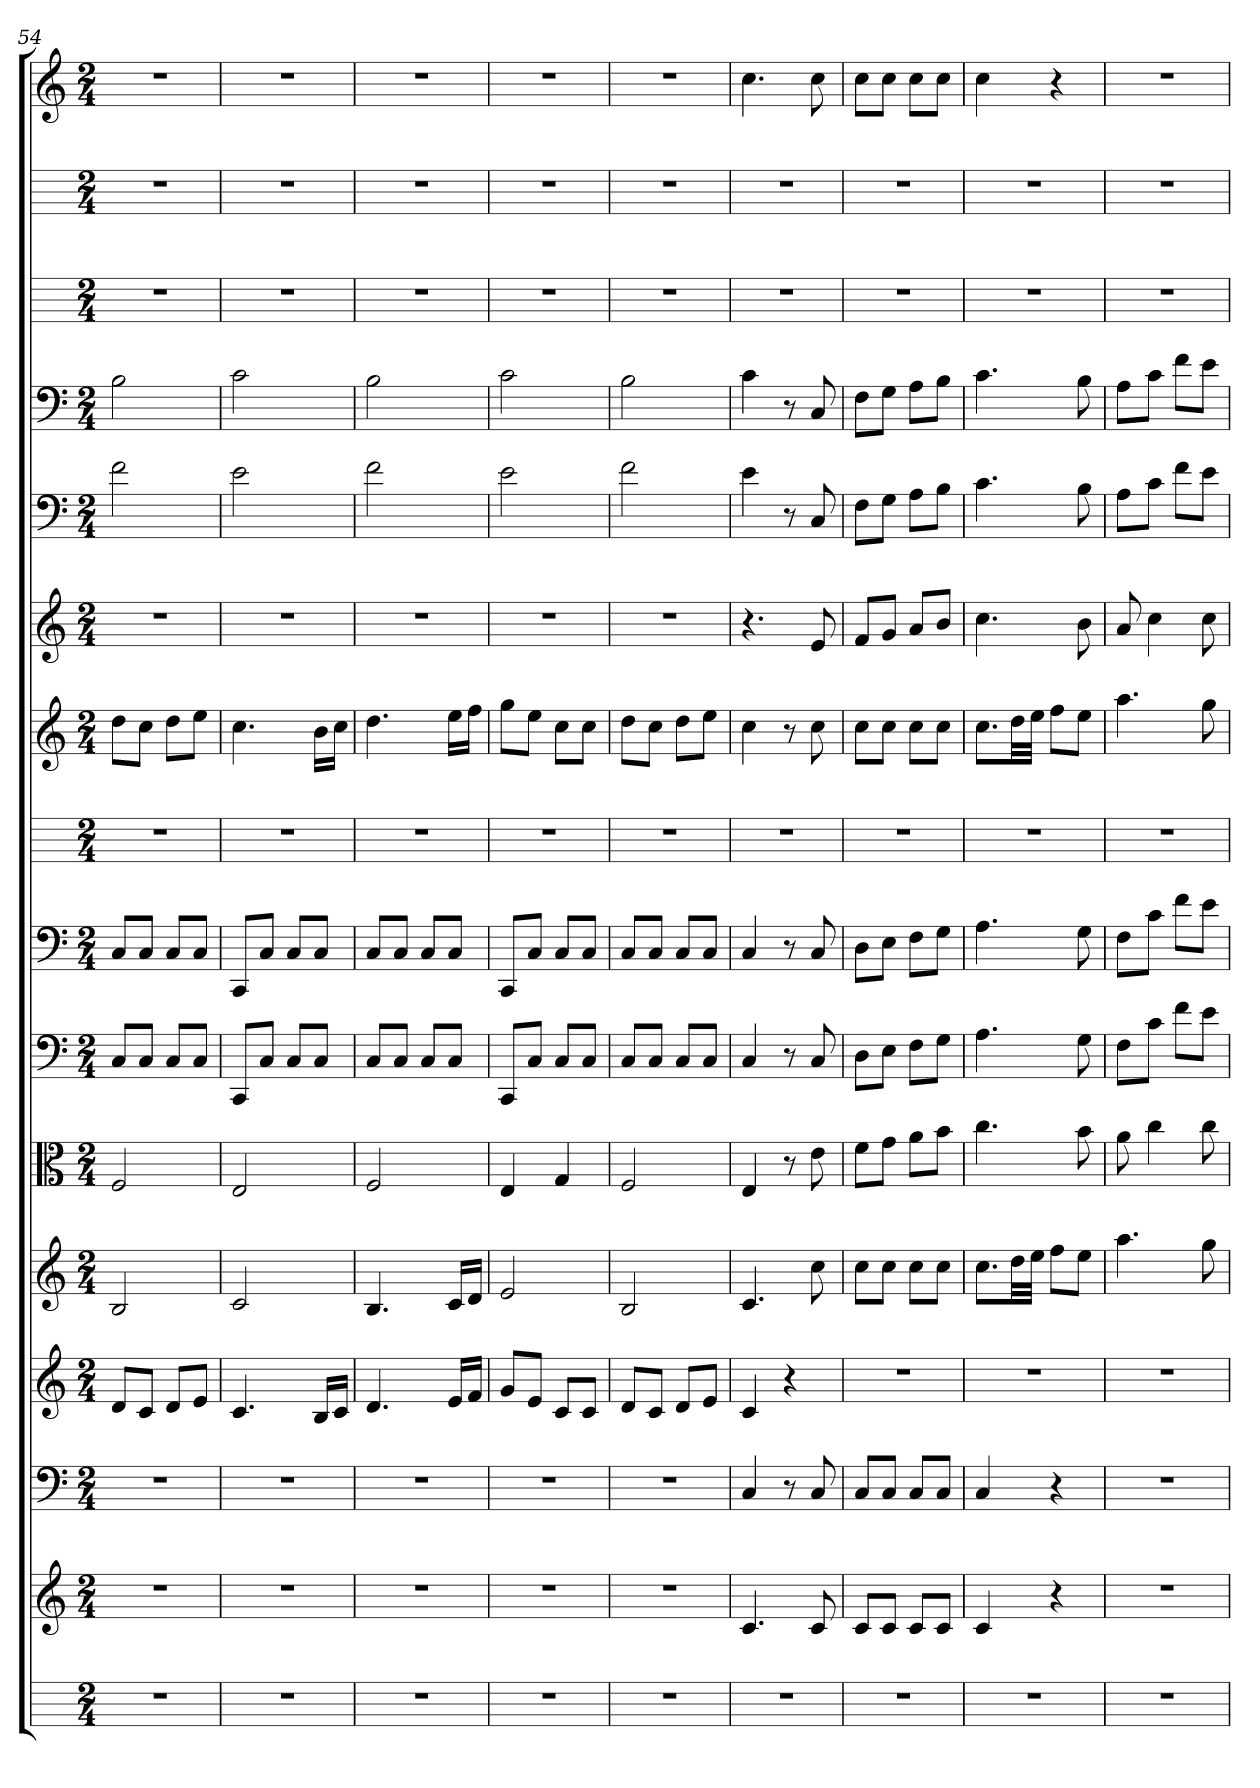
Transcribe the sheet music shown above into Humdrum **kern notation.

**kern	**kern	**kern	**kern	**kern	**kern	**kern	**kern	**kern	**kern	**kern	**kern	**kern	**kern	**kern	**kern
*part16	*part15	*part14	*part13	*part12	*part11	*part10	*part9	*part8	*part7	*part6	*part5	*part4	*part3	*part2	*part1
*staff16	*staff15	*staff14	*staff13	*staff12	*staff11	*staff10	*staff9	*staff8	*staff7	*staff6	*staff5	*staff4	*staff3	*staff2	*staff1
*	*	*clefF4	*	*	*clefC3	*clefF4	*clefF4	*	*	*	*clefF4	*clefF4	*	*	*
*k[]	*k[]	*k[]	*k[]	*k[]	*k[]	*k[]	*k[]	*k[]	*k[]	*k[]	*k[]	*k[]	*k[]	*k[]	*k[]
*C:	*C:	*C:	*C:	*C:	*C:	*C:	*C:	*C:	*C:	*C:	*C:	*C:	*C:	*C:	*C:
*M2/4	*M2/4	*M2/4	*M2/4	*M2/4	*M2/4	*M2/4	*M2/4	*M2/4	*M2/4	*M2/4	*M2/4	*M2/4	*M2/4	*M2/4	*M2/4
=54	=54	=54	=54	=54	=54	=54	=54	=54	=54	=54	=54	=54	=54	=54	=54
2r	2r	2r	8dL	2B	2F	8C/L	8C/L	2r	8ddL	2r	2f	2B	2r	2r	2r
.	.	.	8cJ	.	.	8C/J	8C/J	.	8ccJ	.	.	.	.	.	.
.	.	.	8dL	.	.	8C/L	8C/L	.	8ddL	.	.	.	.	.	.
.	.	.	8eJ	.	.	8C/J	8C/J	.	8eeJ	.	.	.	.	.	.
=55	=55	=55	=55	=55	=55	=55	=55	=55	=55	=55	=55	=55	=55	=55	=55
2r	2r	2r	4.c	2c	2E	8CC/L	8CC/L	2r	4.cc	2r	2e	2c	2r	2r	2r
.	.	.	.	.	.	8C/J	8C/J	.	.	.	.	.	.	.	.
.	.	.	.	.	.	8C/L	8C/L	.	.	.	.	.	.	.	.
.	.	.	16BLL	.	.	8C/J	8C/J	.	16bLL	.	.	.	.	.	.
.	.	.	16cJJ	.	.	.	.	.	16ccJJ	.	.	.	.	.	.
=56	=56	=56	=56	=56	=56	=56	=56	=56	=56	=56	=56	=56	=56	=56	=56
2r	2r	2r	4.d	4.B	2F	8C/L	8C/L	2r	4.dd	2r	2f	2B	2r	2r	2r
.	.	.	.	.	.	8C/J	8C/J	.	.	.	.	.	.	.	.
.	.	.	.	.	.	8C/L	8C/L	.	.	.	.	.	.	.	.
.	.	.	16eLL	16cLL	.	8C/J	8C/J	.	16eeLL	.	.	.	.	.	.
.	.	.	16fJJ	16dJJ	.	.	.	.	16ffJJ	.	.	.	.	.	.
=57	=57	=57	=57	=57	=57	=57	=57	=57	=57	=57	=57	=57	=57	=57	=57
2r	2r	2r	8gL	2e	4E	8CC/L	8CC/L	2r	8ggL	2r	2e	2c	2r	2r	2r
.	.	.	8eJ	.	.	8C/J	8C/J	.	8eeJ	.	.	.	.	.	.
.	.	.	8cL	.	4G	8C/L	8C/L	.	8ccL	.	.	.	.	.	.
.	.	.	8cJ	.	.	8C/J	8C/J	.	8ccJ	.	.	.	.	.	.
=58	=58	=58	=58	=58	=58	=58	=58	=58	=58	=58	=58	=58	=58	=58	=58
2r	2r	2r	8dL	2B	2F	8C/L	8C/L	2r	8ddL	2r	2f	2B	2r	2r	2r
.	.	.	8cJ	.	.	8C/J	8C/J	.	8ccJ	.	.	.	.	.	.
.	.	.	8dL	.	.	8C/L	8C/L	.	8ddL	.	.	.	.	.	.
.	.	.	8eJ	.	.	8C/J	8C/J	.	8eeJ	.	.	.	.	.	.
=59	=59	=59	=59	=59	=59	=59	=59	=59	=59	=59	=59	=59	=59	=59	=59
2r	4.c	4C	4c	4.c	4E	4C	4C	2r	4cc	4.r	4e	4c	2r	2r	4.cc
.	.	8r	4r	.	8r	8r	8r	.	8r	.	8r	8r	.	.	.
.	8c	8C	.	8cc	8e	8C	8C	.	8cc	8e	8C	8C	.	.	8cc
=60	=60	=60	=60	=60	=60	=60	=60	=60	=60	=60	=60	=60	=60	=60	=60
2r	8cL	8C/L	2r	8ccL	8f\L	8D\L	8D\L	2r	8ccL	8fL	8F\L	8F\L	2r	2r	8ccL
.	8cJ	8C/J	.	8ccJ	8g\J	8E\J	8E\J	.	8ccJ	8gJ	8G\J	8G\J	.	.	8ccJ
.	8cL	8C/L	.	8ccL	8a\L	8F\L	8F\L	.	8ccL	8aL	8A\L	8A\L	.	.	8ccL
.	8cJ	8C/J	.	8ccJ	8b\J	8G\J	8G\J	.	8ccJ	8bJ	8B\J	8B\J	.	.	8ccJ
=61	=61	=61	=61	=61	=61	=61	=61	=61	=61	=61	=61	=61	=61	=61	=61
2r	4c	4C	2r	8.ccL	4.cc	4.A	4.A	2r	8.ccL	4.cc	4.c	4.c	2r	2r	4cc
.	.	.	.	32ddLL	.	.	.	.	32ddLL	.	.	.	.	.	.
.	.	.	.	32eeJJJ	.	.	.	.	32eeJJJ	.	.	.	.	.	.
.	4r	4r	.	8ffL	.	.	.	.	8ffL	.	.	.	.	.	4r
.	.	.	.	8eeJ	8b	8G	8G	.	8eeJ	8b	8B	8B	.	.	.
=62	=62	=62	=62	=62	=62	=62	=62	=62	=62	=62	=62	=62	=62	=62	=62
2r	2r	2r	2r	4.aa	8a	8F\L	8F\L	2r	4.aa	8a	8A\L	8A\L	2r	2r	2r
.	.	.	.	.	4cc	8c\J	8c\J	.	.	4cc	8c\J	8c\J	.	.	.
.	.	.	.	.	.	8f\L	8f\L	.	.	.	8f\L	8f\L	.	.	.
.	.	.	.	8gg	8cc	8e\J	8e\J	.	8gg	8cc	8e\J	8e\J	.	.	.
=	=	=	=	=	=	=	=	=	=	=	=	=	=	=	=
*-	*-	*-	*-	*-	*-	*-	*-	*-	*-	*-	*-	*-	*-	*-	*-
